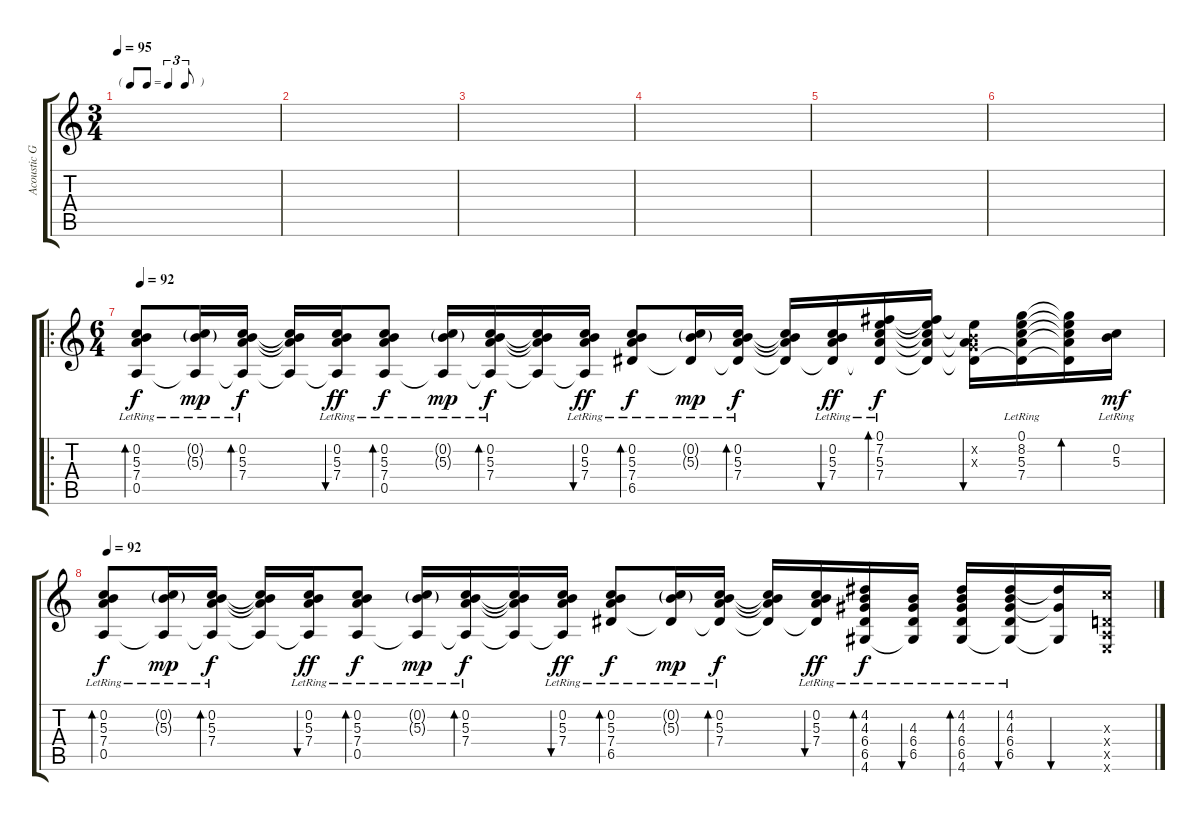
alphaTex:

\track ("Acoustic Guitar" "Acoustic G") {instrument acousticguitarsteel}
\staff {score tabs}
\tuning (E4 B3 G3 D3 A2 E2) {hide}
\ts (3 4)
\tf triplet8th
\tempo 95
\clef g2
\ks c
|
|
|
|
|
|
\ro
\ts (6 4)
\tempo 92
(0.2{lr} 5.3{lr} 7.4{lr} 0.5{lr}).8{bd 60 dy f volume 14 instrument acousticguitarsteel} (0.2{g lr} 5.3{g lr} 0.5{t}).16{dy mp} (0.2{lr} 5.3{lr} 7.4{lr} 0.5{t}).16{bd 60 dy f} (0.2{t} 5.3{t} 7.4{t} 0.5{t}).16 (0.2{lr} 5.3{lr} 7.4{lr} 0.5{t}).16{bu 60 dy ff} (0.2{lr} 5.3{lr} 7.4{lr} 0.5{lr}).8{bd 60 dy f} (0.2{g lr} 5.3{g lr} 0.5{t}).16{dy mp} (0.2{lr} 5.3{lr} 7.4{lr} 0.5{t}).16{bd 60 dy f} (0.2{t} 5.3{t} 7.4{t} 0.5{t}).16 (0.2{lr} 5.3{lr} 7.4{lr} 0.5{t}).16{bu 60 dy ff} (0.2{lr} 5.3{lr} 7.4{lr} 6.5{lr}).8{bd 60 dy f} (0.2{g lr} 5.3{g} 6.5{t}).16{dy mp} (0.2{lr} 5.3{lr} 7.4{lr} 6.5{t}).16{bd 60 dy f} (0.2{t} 5.3{t} 7.4{t} 6.5{t}).16 (0.2{lr} 5.3{lr} 7.4{lr} 6.5{t}).16{bu 60 dy ff} (0.1{lr} 7.2{lr} 5.3{lr} 7.4{lr} 6.5{t}).16{bd 60 dy f} (0.1{t} 7.2{t} 5.3{t} 7.4{t} 6.5{t}).16 (0.1{t} 0.2{x} 0.3{x} 7.4{t} 6.5{t}).16{bu 60} (0.1{lr} 8.2 5.3{lr} 7.4{lr} 6.5{t}).16 (0.1{t} 8.2{t} 5.3{t} 7.4{t} 6.5{t}).16{bd 60} (0.2{lr} 5.3{lr}).16{dy mf} |
\tempo 92
(0.2{lr} 5.3{lr} 7.4{lr} 0.5{lr}).8{bd 60 dy f volume 14} (0.2{g lr} 5.3{g lr} 0.5{t}).16{dy mp} (0.2{lr} 5.3{lr} 7.4{lr} 0.5{t}).16{bd 60 dy f} (0.2{t} 5.3{t} 7.4{t} 0.5{t}).16 (0.2{lr} 5.3{lr} 7.4{lr} 0.5{t}).16{bu 60 dy ff} (0.2{lr} 5.3{lr} 7.4{lr} 0.5{lr}).8{bd 60 dy f} (0.2{g lr} 5.3{g lr} 0.5{t}).16{dy mp} (0.2{lr} 5.3{lr} 7.4{lr} 0.5{t}).16{bd 60 dy f} (0.2{t} 5.3{t} 7.4{t} 0.5{t}).16 (0.2{lr} 5.3{lr} 7.4{lr} 0.5{t}).16{bu 60 dy ff} (0.2{lr} 5.3{lr} 7.4{lr} 6.5{lr}).8{bd 60 dy f} (0.2{g lr} 5.3{g} 6.5{t}).16{dy mp} (0.2{lr} 5.3{lr} 7.4{lr} 6.5{t}).16{bd 60 dy f} (0.2{t} 5.3{t} 7.4{t} 6.5{t}).16 (0.2{lr} 5.3{lr} 7.4{lr} 6.5{t}).16{bu 60 dy ff} (4.2{lr} 4.3 6.4 6.5{lr} 4.6{lr}).16{bd 60 dy f} (4.3{lr} 6.4{lr} 6.5{lr} 4.6{t}).16{bu 60} (4.2{lr} 4.3{lr} 6.4{lr} 6.5{lr} 4.6{lr}).16{bd 60} (4.2{lr} 4.3 6.4 6.5{lr} 4.6{t}).16{bu 60} (4.2{t} 6.4{t} 4.6{t}).16{bu 30} (5.3{x} 0.4{x} 0.5{x} 0.6{x}).16
